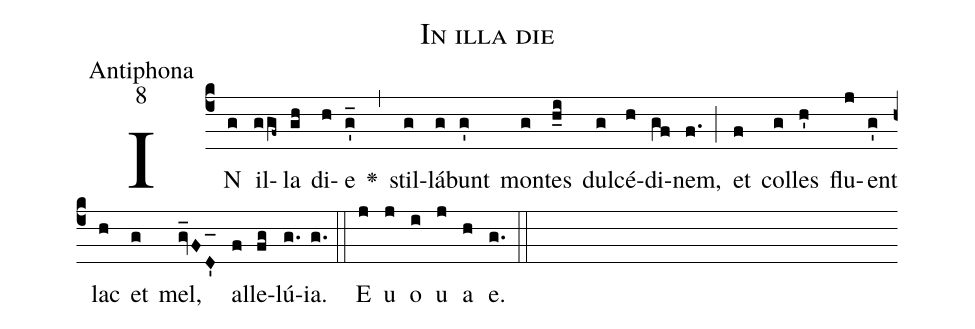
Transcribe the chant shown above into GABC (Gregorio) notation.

name:In illa die;
office-part:Antiphona;
mode:8;
%%
(c4) IN(g) il(ggf~)la(gh) di(h)e(g'_) <v>\greheightstar</v>(,) stil(g)lá(g)bunt(g') mon(g)tes(h_i) dul(g)cé(h)di(gf)nem,(f.) (;) et(f) col(g)les(h') flu(j)ent(g') lac(h) et(g) mel,(gv_FD'_) al(f)le(fg)lú(g.)ia.(g.) (::) E(j) u(j) o(i) u(j) a(h) e.(g.) (::)
